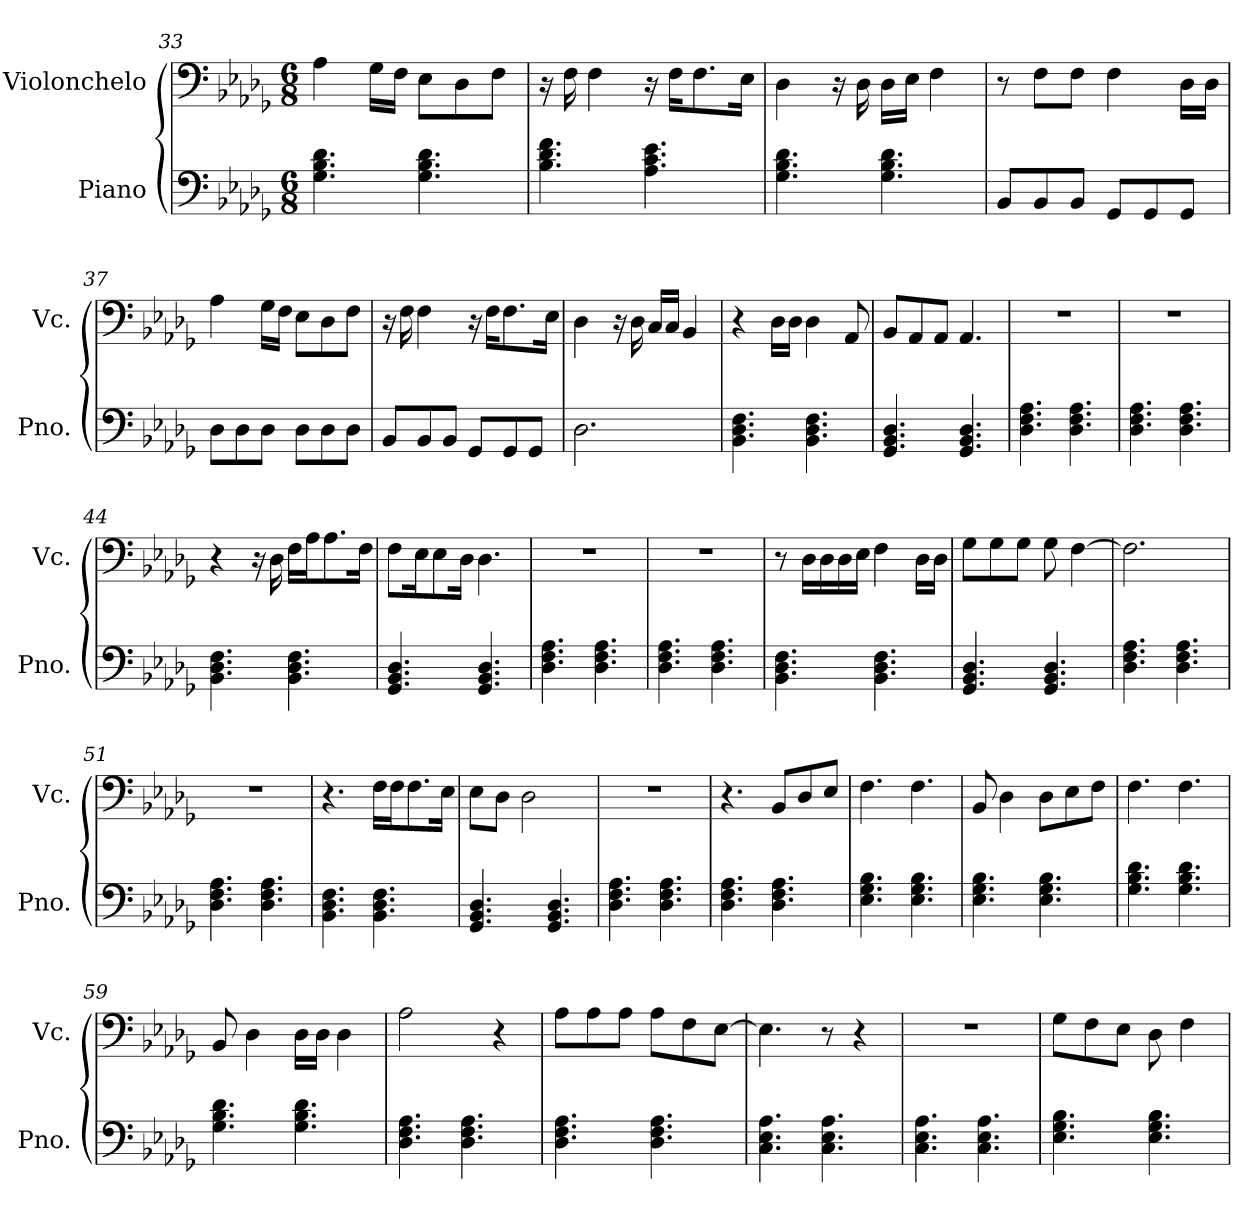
**kern	**kern
*part2	*part1
*staff2	*staff1
*I"Piano	*I"Violonchelo
*I'Pno.	*I'Vc.
*clefF4	*clefF4
*k[b-e-a-d-g-]	*k[b-e-a-d-g-]
*M6/8	*M6/8
=33	=33
4.G-\ 4.B-\ 4.d-\	4A-\
.	16G-\LL
.	16F\JJ
4.G-\ 4.B-\ 4.d-\	8E-\L
.	8D-\
.	8F\J
=34	=34
4.B-\ 4.d-\ 4.f\	16r
.	16F\
.	4F\
4.A-\ 4.c\ 4.e-\	16r
.	16F\KL
.	8.F\
.	16E-\Jk
=35	=35
4.G-\ 4.B-\ 4.d-\	4D-\
.	16r
.	16D-\
4.G-\ 4.B-\ 4.d-\	16D-\LL
.	16E-\JJ
.	4F\
!!LO:PB:g=z
=36	=36
8BB-/L	8r
8BB-/	8F\L
8BB-/J	8F\J
8GG-/L	4F\
8GG-/	.
8GG-/J	16D-\LL
.	16D-\JJ
=37	=37
8D-\L	4A-\
8D-\	.
8D-\J	16G-\LL
.	16F\JJ
8D-\L	8E-\L
8D-\	8D-\
8D-\J	8F\J
=38	=38
8BB-/L	16r
.	16F\
8BB-/	4F\
8BB-/J	.
8GG-/L	16r
.	16F\KL
8GG-/	8.F\
8GG-/J	.
.	16E-\Jk
=39	=39
2.D-\	4D-\
.	16r
.	16D-\
.	16C/LL
.	16C/JJ
.	4BB-/
=40	=40
4.BB-\ 4.D-\ 4.F\	4r
.	16D-\LL
.	16D-\JJ
4.BB-\ 4.D-\ 4.F\	4D-\
.	8AA-/
=41	=41
4.GG-/ 4.BB-/ 4.D-/	8BB-/L
.	8AA-/
.	8AA-/J
4.GG-/ 4.BB-/ 4.D-/	4.AA-/
!!LO:LB:g=z
=42	=42
4.D-\ 4.F\ 4.A-\	2.r
4.D-\ 4.F\ 4.A-\	.
=43	=43
4.D-\ 4.F\ 4.A-\	2.r
4.D-\ 4.F\ 4.A-\	.
=44	=44
4.BB-\ 4.D-\ 4.F\	4r
.	16r
.	16D-\
4.BB-\ 4.D-\ 4.F\	16F\LL
.	16A-\J
.	8.A-\
.	16F\Jk
=45	=45
4.GG-/ 4.BB-/ 4.D-/	8F\L
.	16E-\K
.	8E-\
.	16D-\Jk
4.GG-/ 4.BB-/ 4.D-/	4.D-\
=46	=46
4.D-\ 4.F\ 4.A-\	2.r
4.D-\ 4.F\ 4.A-\	.
=47	=47
4.D-\ 4.F\ 4.A-\	2.r
4.D-\ 4.F\ 4.A-\	.
=48	=48
4.BB-\ 4.D-\ 4.F\	8r
.	16D-\LL
.	16D-\
.	16D-\
.	16E-\JJ
4.BB-\ 4.D-\ 4.F\	4F\
.	16D-\LL
.	16D-\JJ
!!LO:LB:g=z
=49	=49
4.GG-/ 4.BB-/ 4.D-/	8G-\L
.	8G-\
.	8G-\J
4.GG-/ 4.BB-/ 4.D-/	8G-\
.	[4F\
=50	=50
4.D-\ 4.F\ 4.A-\	2.F\]
4.D-\ 4.F\ 4.A-\	.
=51	=51
4.D-\ 4.F\ 4.A-\	2.r
4.D-\ 4.F\ 4.A-\	.
=52	=52
4.BB-\ 4.D-\ 4.F\	4.r
4.BB-\ 4.D-\ 4.F\	16F\LL
.	16F\J
.	8.F\
.	16E-\Jk
=53	=53
4.GG-/ 4.BB-/ 4.D-/	8E-\L
.	8D-\J
.	2D-\
4.GG-/ 4.BB-/ 4.D-/	.
=54	=54
4.D-\ 4.F\ 4.A-\	2.r
4.D-\ 4.F\ 4.A-\	.
=55	=55
4.D-\ 4.F\ 4.A-\	4.r
4.D-\ 4.F\ 4.A-\	8BB-/L
.	8D-/
.	8E-/J
=56	=56
4.E-\ 4.G-\ 4.B-\	4.F\
4.E-\ 4.G-\ 4.B-\	4.F\
!!LO:LB:g=z
=57	=57
4.E-\ 4.G-\ 4.B-\	8BB-/
.	4D-\
4.E-\ 4.G-\ 4.B-\	8D-\L
.	8E-\
.	8F\J
=58	=58
4.G-\ 4.B-\ 4.d-\	4.F\
4.G-\ 4.B-\ 4.d-\	4.F\
=59	=59
4.G-\ 4.B-\ 4.d-\	8BB-/
.	4D-\
4.G-\ 4.B-\ 4.d-\	16D-\LL
.	16D-\JJ
.	4D-\
=60	=60
4.D-\ 4.F\ 4.A-\	2A-\
4.D-\ 4.F\ 4.A-\	.
.	4r
=61	=61
4.D-\ 4.F\ 4.A-\	8A-\L
.	8A-\
.	8A-\J
4.D-\ 4.F\ 4.A-\	8A-\L
.	8F\
.	[8E-\J
=62	=62
4.C\ 4.E-\ 4.A-\	4.E-\]
4.C\ 4.E-\ 4.A-\	8r
.	4r
=63	=63
4.C\ 4.E-\ 4.A-\	2.r
4.C\ 4.E-\ 4.A-\	.
!!LO:LB:g=z
=64	=64
4.E-\ 4.G-\ 4.B-\	8G-\L
.	8F\
.	8E-\J
4.E-\ 4.G-\ 4.B-\	8D-\
.	4F\
=	=
*-	*-
